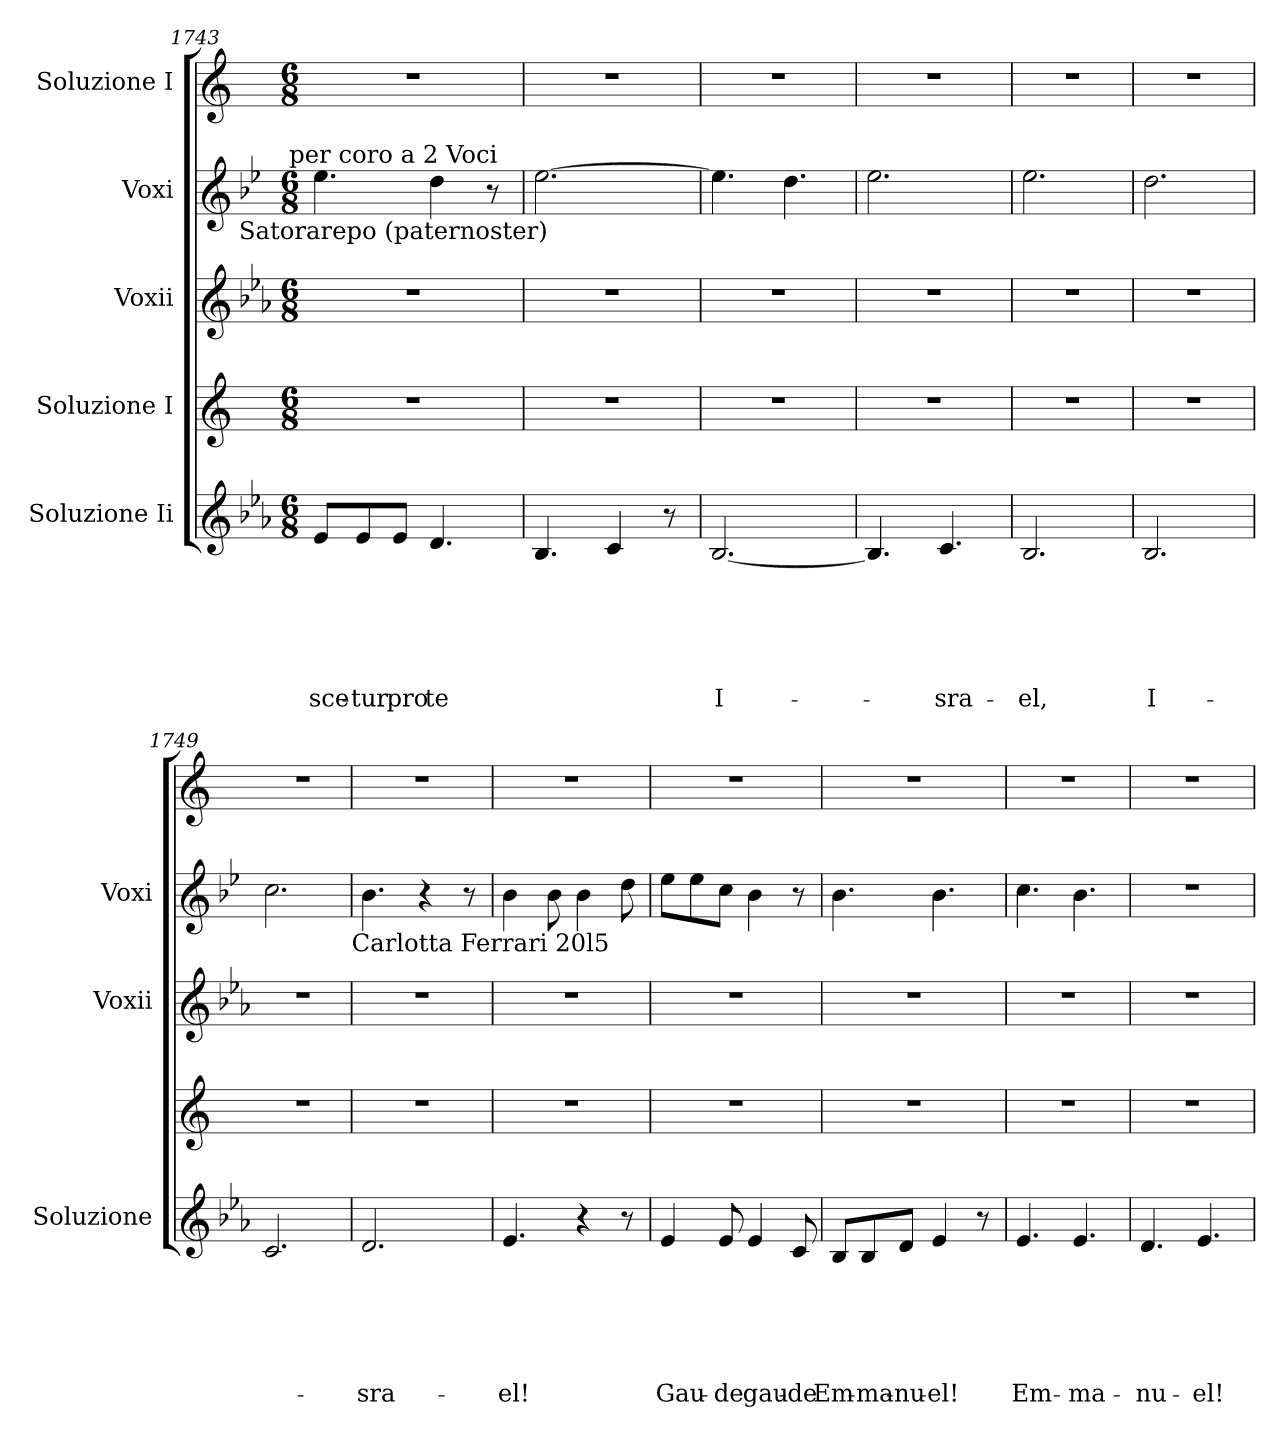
**kern	**text	**text	**text	**text	**text	**text	**kern	**kern	**kern	**kern
*part5	*part5	*part5	*part5	*part5	*part5	*part5	*part4	*part3	*part2	*part1
*staff5	*staff5	*staff5	*staff5	*staff5	*staff5	*staff5	*staff4	*staff3	*staff2	*staff1
*I"Soluzione Ii	*	*	*	*	*	*	*I"Soluzione I	*I"Voxii	*I"Voxi	*I"Soluzione I
*I'Soluzione	*	*	*	*	*	*	*	*I'Voxii	*I'Voxi	*
*clefG2	*	*	*	*	*	*	*clefG2	*clefG2	*clefG2	*clefG2
*k[b-e-a-]	*	*	*	*	*	*	*k[]	*k[b-e-a-]	*k[b-e-]	*k[]
*E-:	*	*	*	*	*	*	*C:	*E-:	*B-:	*C:
*M6/8	*	*	*	*	*	*	*M6/8	*M6/8	*M6/8	*M6/8
=1743	=1743	=1743	=1743	=1743	=1743	=1743	=1743	=1743	=1743	=1743
!	!	!	!	!	!	!LO:LY:b	!	!	!	!
*	*	*	*	*	*	*	*	*	*^	*
8e-/L	.	.	.	.	.	-sce-	2.r	2.r	4.ee-\	4ryy	2.r
!	!	!	!	!	!	!LO:LY:b	!	!	!	!	!
8e-/	.	.	.	.	.	-tur	.	.	.	.	.
!	!	!	!	!	!	!	!	!	!	!LO:TX:b:cj:t=Satorarepo (paternoster)	!
!	!	!	!	!	!	!	!	!	!	!LO:TX:cj:t=per coro a 2 Voci	!
!	!	!	!	!	!	!LO:LY:b	!	!	!	!	!
8e-/J	.	.	.	.	.	pro	.	.	.	2ryy	.
!	!	!	!	!	!	!LO:LY:b	!	!	!	!	!
4.d/	.	.	.	.	.	te	.	.	4dd\	.	.
.	.	.	.	.	.	.	.	.	8r	.	.
*	*	*	*	*	*	*	*	*	*v	*v	*
=1744	=1744	=1744	=1744	=1744	=1744	=1744	=1744	=1744	=1744	=1744
4.B-/	.	.	.	.	.	.	2.r	2.r	[>2.ee-\	2.r
4c/	.	.	.	.	.	.	.	.	.	.
8r	.	.	.	.	.	.	.	.	.	.
=1745	=1745	=1745	=1745	=1745	=1745	=1745	=1745	=1745	=1745	=1745
!	!	!	!	!	!	!LO:LY:b	!	!	!	!
[<2.B-/	.	.	.	.	.	I-	2.r	2.r	4.ee-\]	2.r
.	.	.	.	.	.	.	.	.	4.dd\	.
=1746	=1746	=1746	=1746	=1746	=1746	=1746	=1746	=1746	=1746	=1746
4.B-/]	.	.	.	.	.	.	2.r	2.r	2.ee-\	2.r
!	!	!	!	!	!	!LO:LY:b	!	!	!	!
4.c/	.	.	.	.	.	-sra-	.	.	.	.
!!LO:LB:g=z
=1747	=1747	=1747	=1747	=1747	=1747	=1747	=1747	=1747	=1747	=1747
!	!	!	!	!	!	!LO:LY:b	!	!	!	!
2.B-/	.	.	.	.	.	-el,	2.r	2.r	2.ee-\	2.r
=1748	=1748	=1748	=1748	=1748	=1748	=1748	=1748	=1748	=1748	=1748
!	!	!	!	!	!	!LO:LY:b	!	!	!	!
2.B-/	.	.	.	.	.	I-	2.r	2.r	2.dd\	2.r
=1749	=1749	=1749	=1749	=1749	=1749	=1749	=1749	=1749	=1749	=1749
2.c/	.	.	.	.	.	.	2.r	2.r	2.cc\	2.r
!	!	!	!	!	!	!	!	!	!LO:TX:b:t=Carlotta Ferrari 20l5	!
=1750	=1750	=1750	=1750	=1750	=1750	=1750	=1750	=1750	=1750	=1750
!	!	!	!	!	!	!LO:LY:b	!	!	!	!
2.d/	.	.	.	.	.	-sra-	2.r	2.r	4.b-\	2.r
.	.	.	.	.	.	.	.	.	4r	.
.	.	.	.	.	.	.	.	.	8r	.
=1751	=1751	=1751	=1751	=1751	=1751	=1751	=1751	=1751	=1751	=1751
!	!	!	!	!	!	!LO:LY:b	!	!	!	!
4.e-/	.	.	.	.	.	-el!	2.r	2.r	4b-\	2.r
.	.	.	.	.	.	.	.	.	8b-\	.
4r	.	.	.	.	.	.	.	.	4b-\	.
8r	.	.	.	.	.	.	.	.	8dd\	.
=1752	=1752	=1752	=1752	=1752	=1752	=1752	=1752	=1752	=1752	=1752
!	!	!	!	!	!	!LO:LY:b	!	!	!	!
4e-/	.	.	.	.	.	Gau-	2.r	2.r	8ee-\L	2.r
.	.	.	.	.	.	.	.	.	8ee-\	.
!	!	!	!	!	!	!LO:LY:b	!	!	!	!
8e-/	.	.	.	.	.	-de	.	.	8cc\J	.
!	!	!	!	!	!	!LO:LY:b	!	!	!	!
4e-/	.	.	.	.	.	gau-	.	.	4b-\	.
!	!	!	!	!	!	!LO:LY:b	!	!	!	!
8c/	.	.	.	.	.	-de	.	.	8r	.
=1753	=1753	=1753	=1753	=1753	=1753	=1753	=1753	=1753	=1753	=1753
!	!	!	!	!	!	!LO:LY:b	!	!	!	!
8B-/L	.	.	.	.	.	Em-	2.r	2.r	4.b-\	2.r
!	!	!	!	!	!	!LO:LY:b	!	!	!	!
8B-/	.	.	.	.	.	-ma-	.	.	.	.
!	!	!	!	!	!	!LO:LY:b	!	!	!	!
8d/J	.	.	.	.	.	-nu-	.	.	.	.
!	!	!	!	!	!	!LO:LY:b	!	!	!	!
4e-/	.	.	.	.	.	-el!	.	.	4.b-\	.
8r	.	.	.	.	.	.	.	.	.	.
!!LO:LB:g=z
=1754	=1754	=1754	=1754	=1754	=1754	=1754	=1754	=1754	=1754	=1754
!	!	!	!	!	!	!LO:LY:b	!	!	!	!
4.e-/	.	.	.	.	.	Em-	2.r	2.r	4.cc\	2.r
!	!	!	!	!	!	!LO:LY:b	!	!	!	!
4.e-/	.	.	.	.	.	-ma-	.	.	4.b-\	.
=1755	=1755	=1755	=1755	=1755	=1755	=1755	=1755	=1755	=1755	=1755
!	!	!	!	!	!	!LO:LY:b	!	!	!LO:N:vis=1	!
4.d/	.	.	.	.	.	-nu-	2.r	2.r	2.r	2.r
!	!	!	!	!	!	!LO:LY:b	!	!	!	!
4.e-/	.	.	.	.	.	-el!	.	.	.	.
=	=	=	=	=	=	=	=	=	=	=
*-	*-	*-	*-	*-	*-	*-	*-	*-	*-	*-
